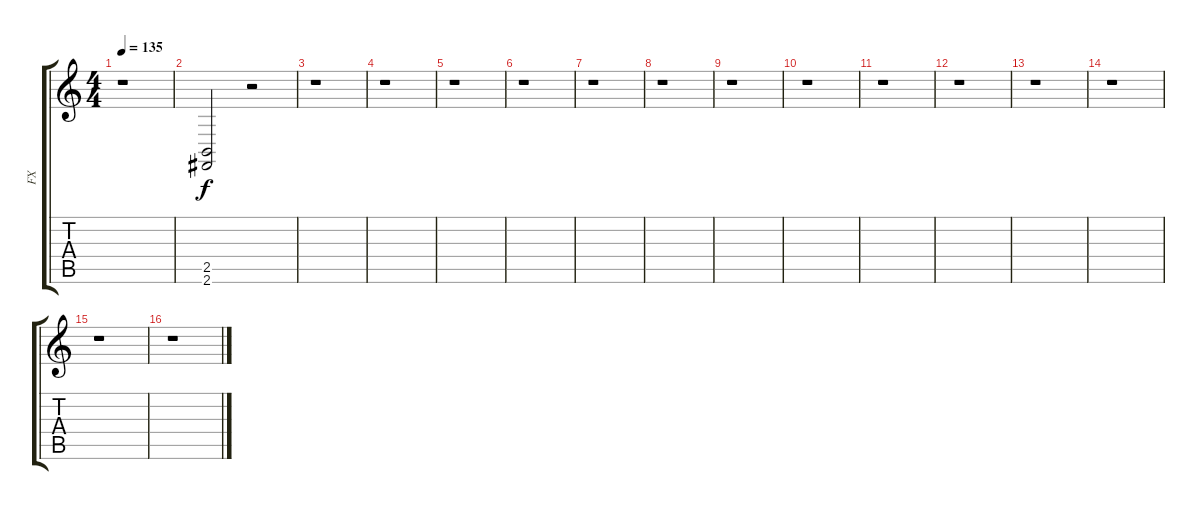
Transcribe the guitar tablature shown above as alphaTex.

\track ("FX" "FX") {instrument gunshot}
\staff {score tabs}
\tuning (E4 B3 G3 D3 A2 E2) {hide}
\ts (4 4)
\tempo 135
\clef g2
\ks c
r.1{dy f} |
(2.5 2.6).2 r.2 |
r.1 |
r.1 |
r.1 |
r.1 |
r.1 |
r.1 |
r.1 |
r.1 |
r.1 |
r.1 |
r.1 |
r.1 |
r.1 |
r.1
